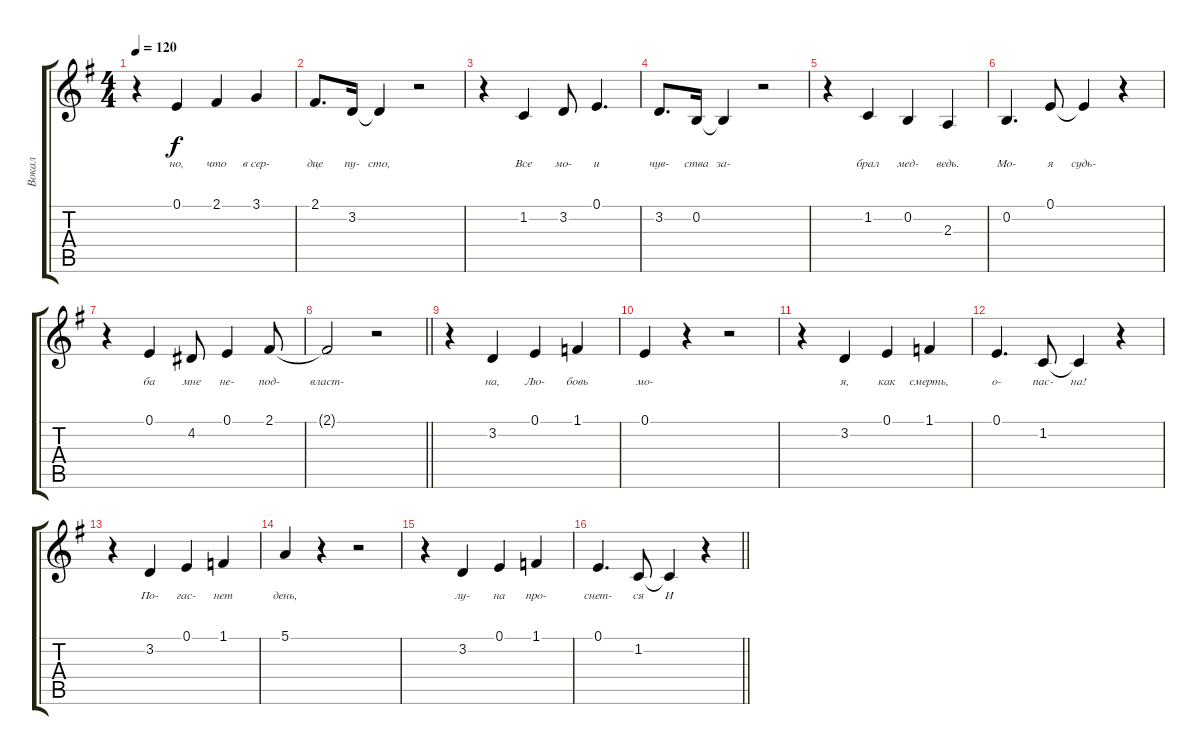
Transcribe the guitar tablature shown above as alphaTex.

\track ("Вокал" "Вокал") {instrument flute}
\staff {score tabs}
\tuning (E4 B3 G3 D3 A2 E2) {hide}
\ts (4 4)
\tempo 120
\clef g2
\ks eminor
r.4{dy f} 0.1.4{lyrics (0 "но,") lyrics (1 "") lyrics (2 "") lyrics (3 "") lyrics (4 "")} 2.1.4{lyrics (0 "что") lyrics (1 "") lyrics (2 "") lyrics (3 "") lyrics (4 "")} 3.1.4{lyrics (0 "в сер-") lyrics (1 "") lyrics (2 "") lyrics (3 "") lyrics (4 "")} |
2.1.8{d lyrics (0 "дце") lyrics (1 "") lyrics (2 "") lyrics (3 "") lyrics (4 "")} 3.2.16{lyrics (0 "пу-") lyrics (1 "") lyrics (2 "") lyrics (3 "") lyrics (4 "")} 3.2{t}.4{lyrics (0 "сто,") lyrics (1 "") lyrics (2 "") lyrics (3 "") lyrics (4 "")} r.2 |
r.4 1.2.4{lyrics (0 "Все") lyrics (1 "") lyrics (2 "") lyrics (3 "") lyrics (4 "")} 3.2.8{lyrics (0 "мо-") lyrics (1 "") lyrics (2 "") lyrics (3 "") lyrics (4 "")} 0.1.4{d lyrics (0 "и") lyrics (1 "") lyrics (2 "") lyrics (3 "") lyrics (4 "")} |
3.2.8{d lyrics (0 "чув-") lyrics (1 "") lyrics (2 "") lyrics (3 "") lyrics (4 "")} 0.2.16{lyrics (0 "ства") lyrics (1 "") lyrics (2 "") lyrics (3 "") lyrics (4 "")} 0.2{t}.4{lyrics (0 "за-") lyrics (1 "") lyrics (2 "") lyrics (3 "") lyrics (4 "")} r.2 |
r.4 1.2.4{lyrics (0 "брал") lyrics (1 "") lyrics (2 "") lyrics (3 "") lyrics (4 "")} 0.2.4{lyrics (0 "мед-") lyrics (1 "") lyrics (2 "") lyrics (3 "") lyrics (4 "")} 2.3.4{lyrics (0 "ведь.") lyrics (1 "") lyrics (2 "") lyrics (3 "") lyrics (4 "")} |
0.2.4{d lyrics (0 "Мо-") lyrics (1 "") lyrics (2 "") lyrics (3 "") lyrics (4 "")} 0.1.8{lyrics (0 "я") lyrics (1 "") lyrics (2 "") lyrics (3 "") lyrics (4 "")} 0.1{t}.4{lyrics (0 "судь-") lyrics (1 "") lyrics (2 "") lyrics (3 "") lyrics (4 "")} r.4 |
r.4 0.1.4{lyrics (0 "ба") lyrics (1 "") lyrics (2 "") lyrics (3 "") lyrics (4 "")} 4.2.8{lyrics (0 "мне") lyrics (1 "") lyrics (2 "") lyrics (3 "") lyrics (4 "")} 0.1.4{lyrics (0 "не-") lyrics (1 "") lyrics (2 "") lyrics (3 "") lyrics (4 "")} 2.1.8{lyrics (0 "под-") lyrics (1 "") lyrics (2 "") lyrics (3 "") lyrics (4 "")} |
\barLineRight lightlight
2.1{t}.2{lyrics (0 "власт-") lyrics (1 "") lyrics (2 "") lyrics (3 "") lyrics (4 "")} r.2 |
\section ("" " ")
r.4 3.2.4{lyrics (0 "на,") lyrics (1 "") lyrics (2 "") lyrics (3 "") lyrics (4 "")} 0.1.4{lyrics (0 "Лю-") lyrics (1 "") lyrics (2 "") lyrics (3 "") lyrics (4 "")} 1.1.4{lyrics (0 "бовь") lyrics (1 "") lyrics (2 "") lyrics (3 "") lyrics (4 "")} |
0.1.4{lyrics (0 "мо-") lyrics (1 "") lyrics (2 "") lyrics (3 "") lyrics (4 "")} r.4 r.2 |
r.4 3.2.4{lyrics (0 "я,") lyrics (1 "") lyrics (2 "") lyrics (3 "") lyrics (4 "")} 0.1.4{lyrics (0 "как") lyrics (1 "") lyrics (2 "") lyrics (3 "") lyrics (4 "")} 1.1.4{lyrics (0 "смерть,") lyrics (1 "") lyrics (2 "") lyrics (3 "") lyrics (4 "")} |
0.1.4{d lyrics (0 "о-") lyrics (1 "") lyrics (2 "") lyrics (3 "") lyrics (4 "")} 1.2.8{lyrics (0 "пас-") lyrics (1 "") lyrics (2 "") lyrics (3 "") lyrics (4 "")} 1.2{t}.4{lyrics (0 "на!") lyrics (1 "") lyrics (2 "") lyrics (3 "") lyrics (4 "")} r.4 |
r.4 3.2.4{lyrics (0 "По-") lyrics (1 "") lyrics (2 "") lyrics (3 "") lyrics (4 "")} 0.1.4{lyrics (0 "гас-") lyrics (1 "") lyrics (2 "") lyrics (3 "") lyrics (4 "")} 1.1.4{lyrics (0 "нет") lyrics (1 "") lyrics (2 "") lyrics (3 "") lyrics (4 "")} |
5.1.4{lyrics (0 "день,") lyrics (1 "") lyrics (2 "") lyrics (3 "") lyrics (4 "")} r.4 r.2 |
r.4 3.2.4{lyrics (0 "лу-") lyrics (1 "") lyrics (2 "") lyrics (3 "") lyrics (4 "")} 0.1.4{lyrics (0 "на") lyrics (1 "") lyrics (2 "") lyrics (3 "") lyrics (4 "")} 1.1.4{lyrics (0 "про-") lyrics (1 "") lyrics (2 "") lyrics (3 "") lyrics (4 "")} |
\barLineRight lightlight
0.1.4{d lyrics (0 "снет-") lyrics (1 "") lyrics (2 "") lyrics (3 "") lyrics (4 "")} 1.2.8{lyrics (0 "ся") lyrics (1 "") lyrics (2 "") lyrics (3 "") lyrics (4 "")} 1.2{t}.4{lyrics (0 "И") lyrics (1 "") lyrics (2 "") lyrics (3 "") lyrics (4 "")} r.4
